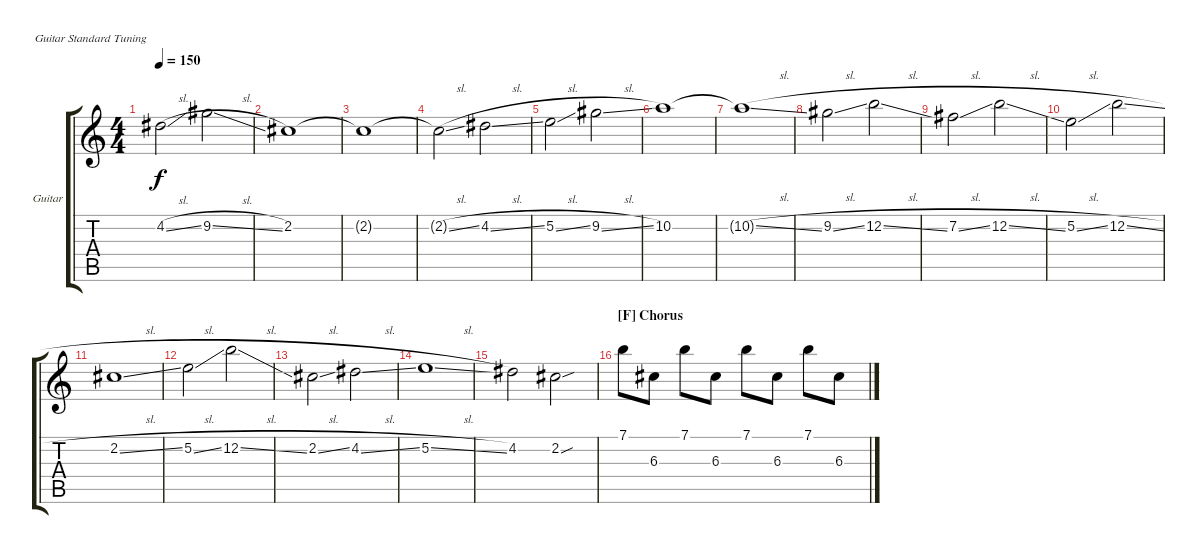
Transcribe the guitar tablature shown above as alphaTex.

\defaultSystemsLayout 4
\bracketExtendMode groupsimilarinstruments
\firstSystemTrackNameOrientation horizontal
\otherSystemsTrackNameOrientation horizontal
\track ("Guitar" "Guitar") {instrument electricguitarclean}
\staff {score tabs}
\tuning (E4 B3 G3 D3 A2 E2)
\ts (4 4)
\tempo 150
\clef g2
\ks c
4.2{sl}.2{dy f} 9.2{sl}.2 |
2.2.1 |
2.2{t}.1 |
2.2{sl t}.2 4.2{sl}.2 |
5.2{sl}.2 9.2{sl}.2 |
10.2.1 |
10.2{sl t}.1 |
9.2{sl}.2 12.2{sl}.2 |
7.2{sl}.2 12.2{sl}.2 |
5.2{sl}.2 12.2{sl}.2 |
2.2{sl}.1 |
5.2{sl}.2 12.2{sl}.2 |
2.2{sl}.2 4.2{sl}.2 |
5.2{sl}.1 |
4.2.2 2.2{sou}.2 |
\section ("F" "Chorus")
7.1.8 6.3.8 7.1.8 6.3.8 7.1.8 6.3.8 7.1.8 6.3.8
